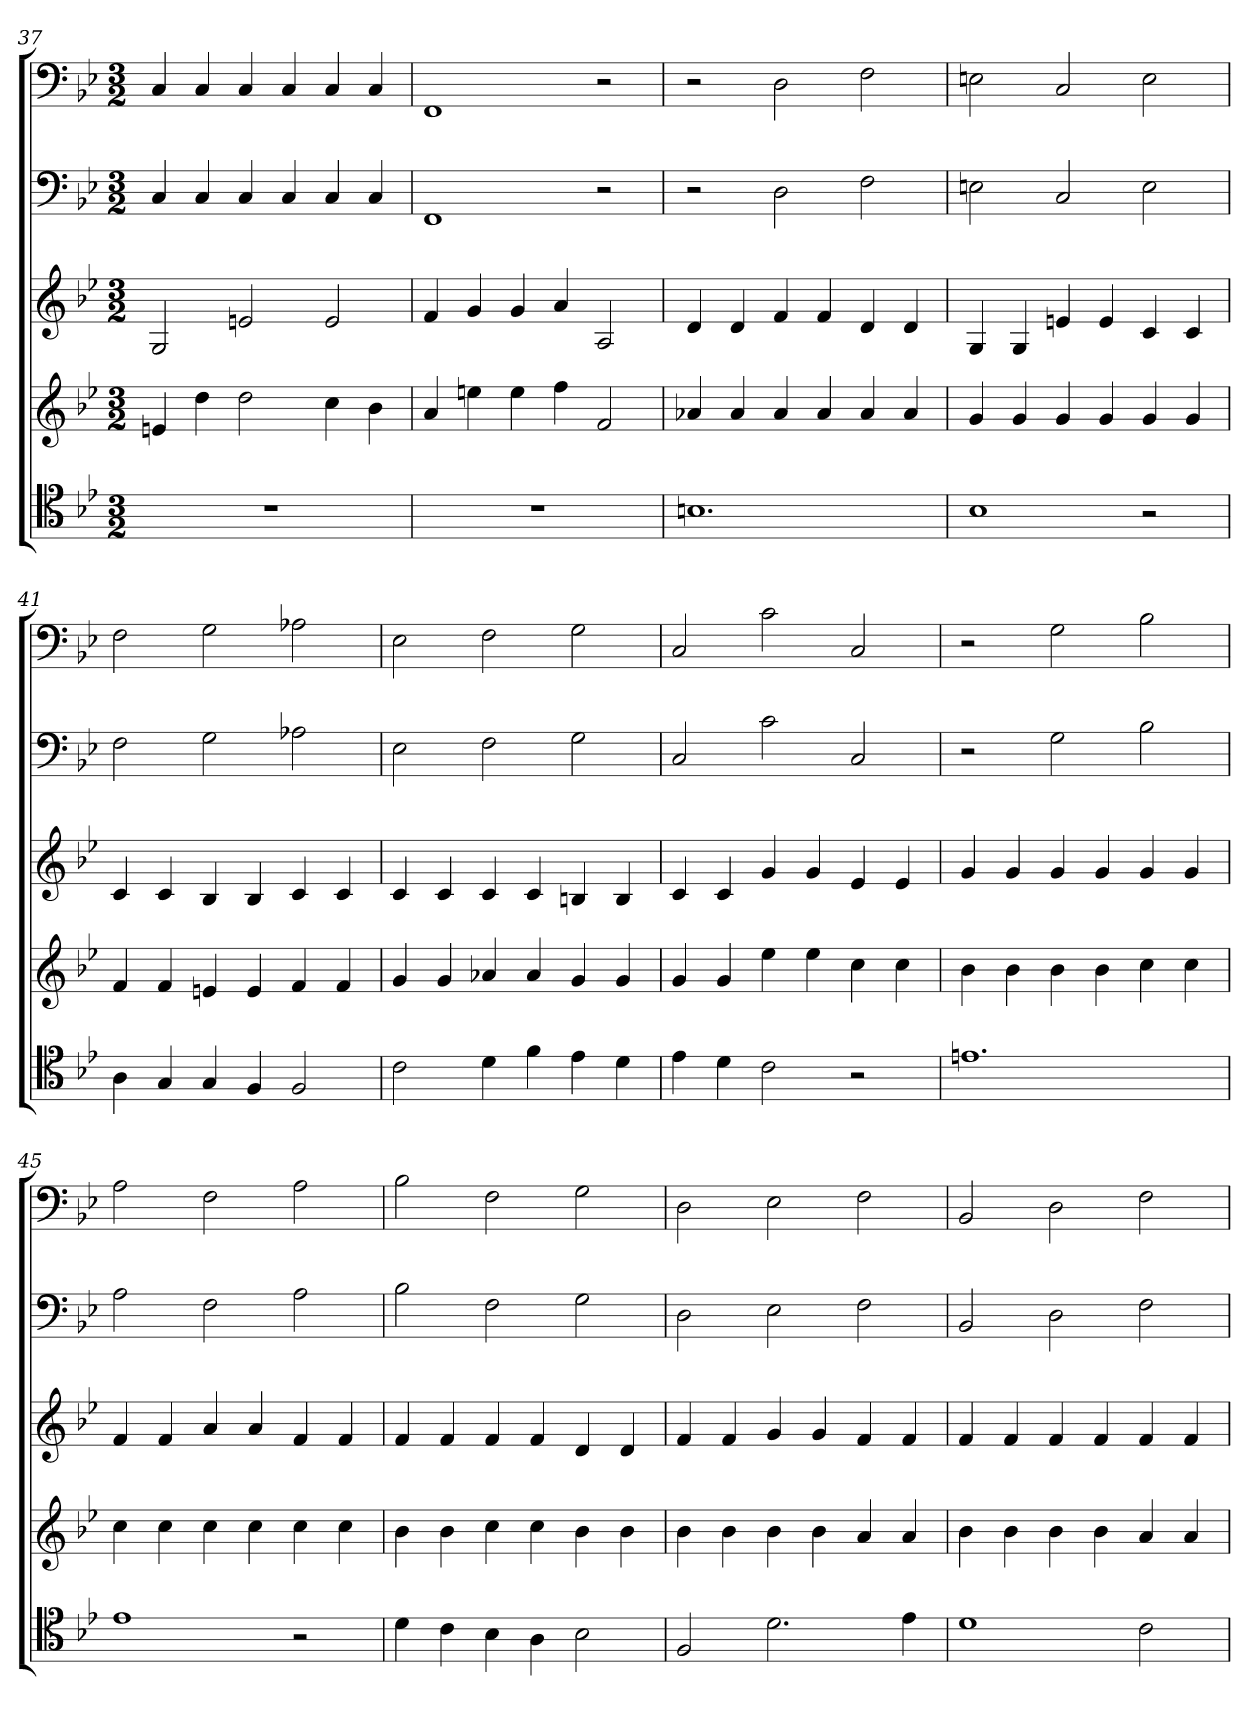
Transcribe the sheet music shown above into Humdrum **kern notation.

**kern	**kern	**kern	**kern	**kern
*part5	*part4	*part3	*part2	*part1
*staff5	*staff4	*staff3	*staff2	*staff1
*clefC4	*	*	*clefF4	*clefF4
*k[b-e-]	*k[b-e-]	*k[b-e-]	*k[b-e-]	*k[b-e-]
*B-:	*B-:	*B-:	*B-:	*B-:
*M3/2	*M3/2	*M3/2	*M3/2	*M3/2
=37	=37	=37	=37	=37
1.r	4en	2G	4C	4C
.	4dd	.	4C	4C
.	2dd	2en	4C	4C
.	.	.	4C	4C
.	4cc	2e	4C	4C
.	4b-	.	4C	4C
=38	=38	=38	=38	=38
1.r	4a	4f	1FF	1FF
.	4een	4g	.	.
.	4ee	4g	.	.
.	4ff	4a	.	.
.	2f	2A	2r	2r
=39	=39	=39	=39	=39
1.Bn	4a-X	4d	2r	2r
.	4a-	4d	.	.
.	4a-	4f	2D	2D
.	4a-	4f	.	.
.	4a-	4d	2F	2F
.	4a-	4d	.	.
=40	=40	=40	=40	=40
1B-	4g	4G	2En	2En
.	4g	4G	.	.
.	4g	4en	2C	2C
.	4g	4e	.	.
2r	4g	4c	2E	2E
.	4g	4c	.	.
=41	=41	=41	=41	=41
4A	4f	4c	2F	2F
4G	4f	4c	.	.
4G	4en	4B-	2G	2G
4F	4e	4B-	.	.
2F	4f	4c	2A-X	2A-X
.	4f	4c	.	.
=42	=42	=42	=42	=42
2c	4g	4c	2E-	2E-
.	4g	4c	.	.
4d	4a-X	4c	2F	2F
4f	4a-	4c	.	.
4e-	4g	4Bn	2G	2G
4d	4g	4B	.	.
=43	=43	=43	=43	=43
4e-	4g	4c	2C	2C
4d	4g	4c	.	.
2c	4ee-	4g	2c	2c
.	4ee-	4g	.	.
2r	4cc	4e-	2C	2C
.	4cc	4e-	.	.
=44	=44	=44	=44	=44
1.en	4b-	4g	2r	2r
.	4b-	4g	.	.
.	4b-	4g	2G	2G
.	4b-	4g	.	.
.	4cc	4g	2B-	2B-
.	4cc	4g	.	.
=45	=45	=45	=45	=45
1e-	4cc	4f	2A	2A
.	4cc	4f	.	.
.	4cc	4a	2F	2F
.	4cc	4a	.	.
2r	4cc	4f	2A	2A
.	4cc	4f	.	.
=46	=46	=46	=46	=46
4d	4b-	4f	2B-	2B-
4c	4b-	4f	.	.
4B-	4cc	4f	2F	2F
4A	4cc	4f	.	.
2B-	4b-	4d	2G	2G
.	4b-	4d	.	.
=47	=47	=47	=47	=47
2F	4b-	4f	2D	2D
.	4b-	4f	.	.
2.d	4b-	4g	2E-	2E-
.	4b-	4g	.	.
.	4a	4f	2F	2F
4e-	4a	4f	.	.
=48	=48	=48	=48	=48
1d	4b-	4f	2BB-	2BB-
.	4b-	4f	.	.
.	4b-	4f	2D	2D
.	4b-	4f	.	.
2c	4a	4f	2F	2F
.	4a	4f	.	.
=	=	=	=	=
*-	*-	*-	*-	*-
